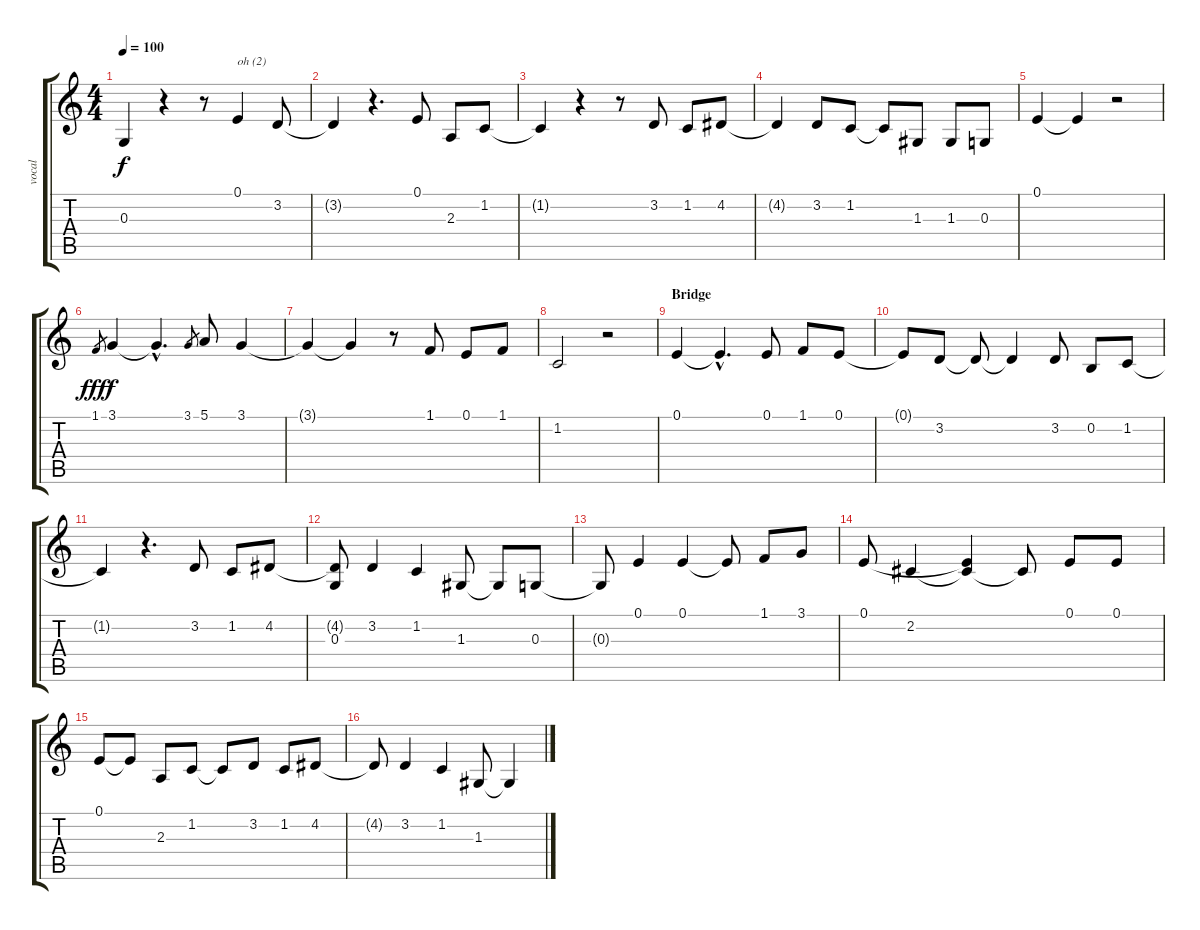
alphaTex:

\track ("vocal" "vocal") {instrument fx5brightness}
\staff {score tabs}
\tuning (E4 B3 G3 D3 A2 E2) {hide}
\ts (4 4)
\tempo 100
\clef g2
\ks c
0.3{t}.4{dy f} r.4 r.8 0.1.4{txt "oh (2)"} 3.2.8 |
3.2{t}.4 r.4{d} 0.1.8 2.3.8 1.2.8 |
1.2{t}.4 r.4 r.8 3.2.8 1.2.8 4.2.8 |
4.2{t}.4 3.2.8 1.2.8 1.2{t}.8 1.3.8 1.3.8 0.3.8 |
0.1.4 0.1{t}.4 r.2 |
1.1.8{gr dy fff} 3.1.4{dy f} 3.1{hac t}.4{d} 3.1.8{gr} 5.1.8 3.1.4 |
3.1{t}.4 3.1{t}.4 r.8 1.1.8 0.1.8 1.1.8 |
1.2.2 r.2 |
\section ("" "Bridge")
0.1.4 0.1{hac t}.4{d} 0.1.8 1.1.8 0.1.8 |
0.1{t}.8 3.2.8 3.2{t}.8 3.2{t}.4 3.2.8 0.2.8 1.2.8 |
1.2{t}.4 r.4{d} 3.2.8 1.2.8 4.2.8 |
(4.2{t} 0.3).8 3.2.4 1.2.4 1.3.8 1.3{t}.8 0.3.8 |
0.3{t}.8 0.1.4 0.1.4 0.1{t}.8 1.1.8 3.1.8 |
0.1.8 2.2.4 (0.1{t} 2.2{t}).4 2.2{t}.8 0.1.8 0.1.8 |
0.1.8 0.1{t}.8 2.3.8 1.2.8 1.2{t}.8 3.2.8 1.2.8 4.2.8 |
4.2{t}.8 3.2.4 1.2.4 1.3.8 1.3{t}.4
